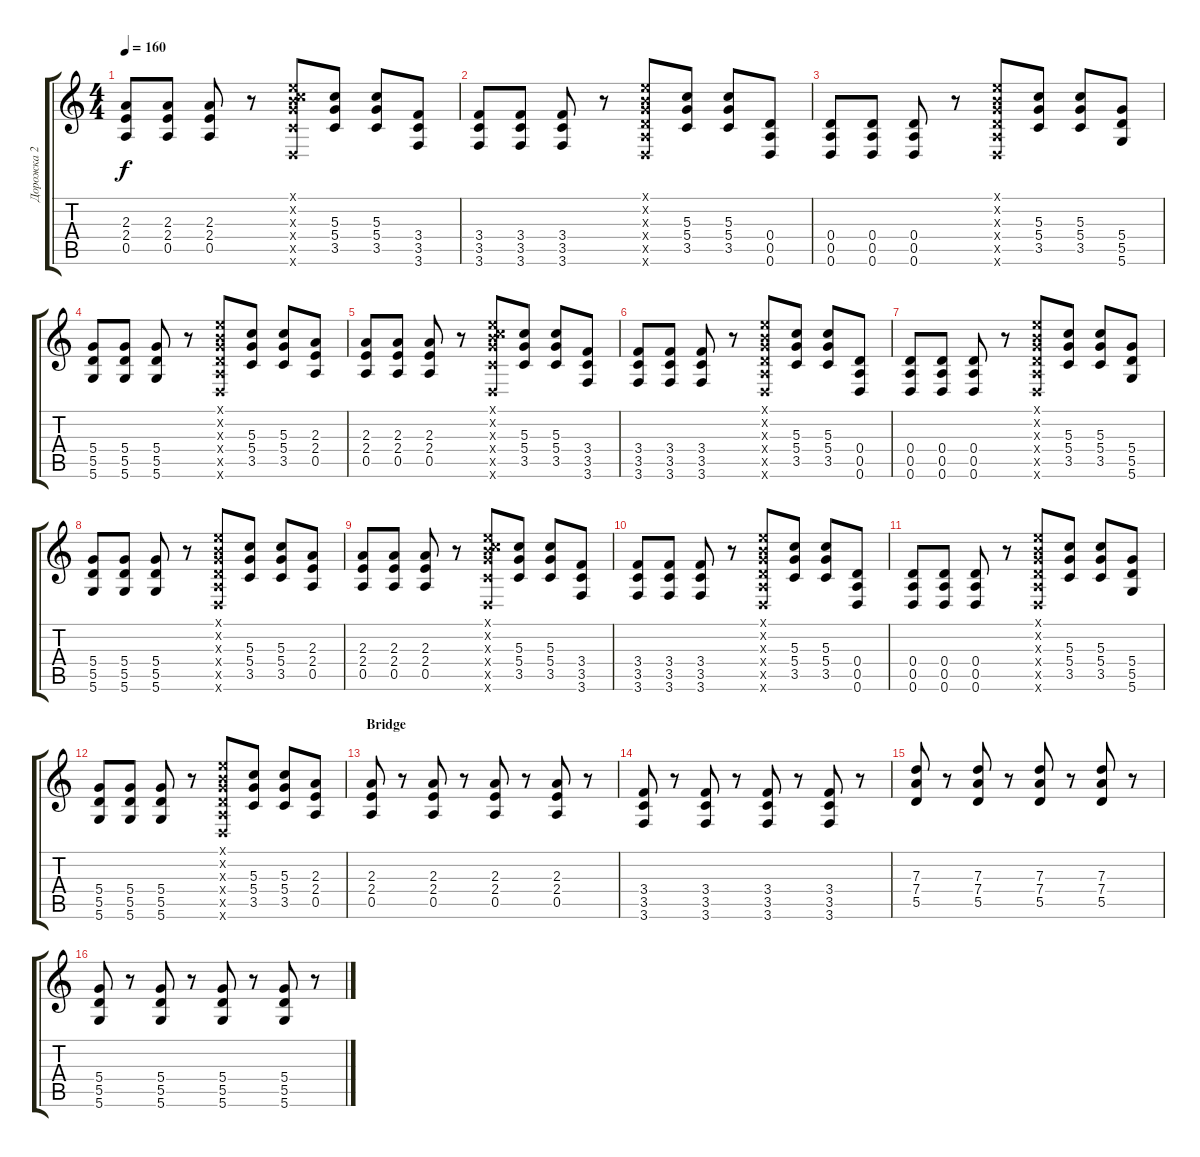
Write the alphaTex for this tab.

\track ("Дорожка 2" "Дорожка 2") {instrument distortionguitar}
\staff {score tabs}
\tuning (E4 B3 G3 D3 A2 D2) {hide}
\ts (4 4)
\tempo 160
\clef g2
\ks c
(2.3 2.4 0.5).8{dy f} (2.3 2.4 0.5).8 (2.3 2.4 0.5).8 r.8 (0.1{x} 0.2{x} 5.3{x} 5.4{x} 3.5{x} 0.6{x}).8 (5.3 5.4 3.5).8 (5.3 5.4 3.5).8 (3.4 3.5 3.6).8 |
(3.4 3.5 3.6).8 (3.4 3.5 3.6).8 (3.4 3.5 3.6).8 r.8 (0.1{x} 0.2{x} 0.3{x} 0.4{x} 0.5{x} 0.6{x}).8 (5.3 5.4 3.5).8 (5.3 5.4 3.5).8 (0.4 0.5 0.6).8 |
(0.4 0.5 0.6).8 (0.4 0.5 0.6).8 (0.4 0.5 0.6).8 r.8 (0.1{x} 0.2{x} 0.3{x} 0.4{x} 0.5{x} 0.6{x}).8 (5.3 5.4 3.5).8 (5.3 5.4 3.5).8 (5.4 5.5 5.6).8 |
(5.4 5.5 5.6).8 (5.4 5.5 5.6).8 (5.4 5.5 5.6).8 r.8 (0.1{x} 0.2{x} 0.3{x} 0.4{x} 0.5{x} 0.6{x}).8 (5.3 5.4 3.5).8 (5.3 5.4 3.5).8 (2.3 2.4 0.5).8 |
(2.3 2.4 0.5).8 (2.3 2.4 0.5).8 (2.3 2.4 0.5).8 r.8 (0.1{x} 0.2{x} 5.3{x} 5.4{x} 3.5{x} 0.6{x}).8 (5.3 5.4 3.5).8 (5.3 5.4 3.5).8 (3.4 3.5 3.6).8 |
(3.4 3.5 3.6).8 (3.4 3.5 3.6).8 (3.4 3.5 3.6).8 r.8 (0.1{x} 0.2{x} 0.3{x} 0.4{x} 0.5{x} 0.6{x}).8 (5.3 5.4 3.5).8 (5.3 5.4 3.5).8 (0.4 0.5 0.6).8 |
(0.4 0.5 0.6).8 (0.4 0.5 0.6).8 (0.4 0.5 0.6).8 r.8 (0.1{x} 0.2{x} 0.3{x} 0.4{x} 0.5{x} 0.6{x}).8 (5.3 5.4 3.5).8 (5.3 5.4 3.5).8 (5.4 5.5 5.6).8 |
(5.4 5.5 5.6).8 (5.4 5.5 5.6).8 (5.4 5.5 5.6).8 r.8 (0.1{x} 0.2{x} 0.3{x} 0.4{x} 0.5{x} 0.6{x}).8 (5.3 5.4 3.5).8 (5.3 5.4 3.5).8 (2.3 2.4 0.5).8 |
(2.3 2.4 0.5).8 (2.3 2.4 0.5).8 (2.3 2.4 0.5).8 r.8 (0.1{x} 0.2{x} 5.3{x} 5.4{x} 3.5{x} 0.6{x}).8 (5.3 5.4 3.5).8 (5.3 5.4 3.5).8 (3.4 3.5 3.6).8 |
(3.4 3.5 3.6).8 (3.4 3.5 3.6).8 (3.4 3.5 3.6).8 r.8 (0.1{x} 0.2{x} 0.3{x} 0.4{x} 0.5{x} 0.6{x}).8 (5.3 5.4 3.5).8 (5.3 5.4 3.5).8 (0.4 0.5 0.6).8 |
(0.4 0.5 0.6).8 (0.4 0.5 0.6).8 (0.4 0.5 0.6).8 r.8 (0.1{x} 0.2{x} 0.3{x} 0.4{x} 0.5{x} 0.6{x}).8 (5.3 5.4 3.5).8 (5.3 5.4 3.5).8 (5.4 5.5 5.6).8 |
(5.4 5.5 5.6).8 (5.4 5.5 5.6).8 (5.4 5.5 5.6).8 r.8 (0.1{x} 0.2{x} 0.3{x} 0.4{x} 0.5{x} 0.6{x}).8 (5.3 5.4 3.5).8 (5.3 5.4 3.5).8 (2.3 2.4 0.5).8 |
\section ("" "Bridge")
(2.3 2.4 0.5).8 r.8 (2.3 2.4 0.5).8 r.8 (2.3 2.4 0.5).8 r.8 (2.3 2.4 0.5).8 r.8 |
(3.4 3.5 3.6).8 r.8 (3.4 3.5 3.6).8 r.8 (3.4 3.5 3.6).8 r.8 (3.4 3.5 3.6).8 r.8 |
(7.3 7.4 5.5).8 r.8 (7.3 7.4 5.5).8 r.8 (7.3 7.4 5.5).8 r.8 (7.3 7.4 5.5).8 r.8 |
(5.4 5.5 5.6).8 r.8 (5.4 5.5 5.6).8 r.8 (5.4 5.5 5.6).8 r.8 (5.4 5.5 5.6).8 r.8
